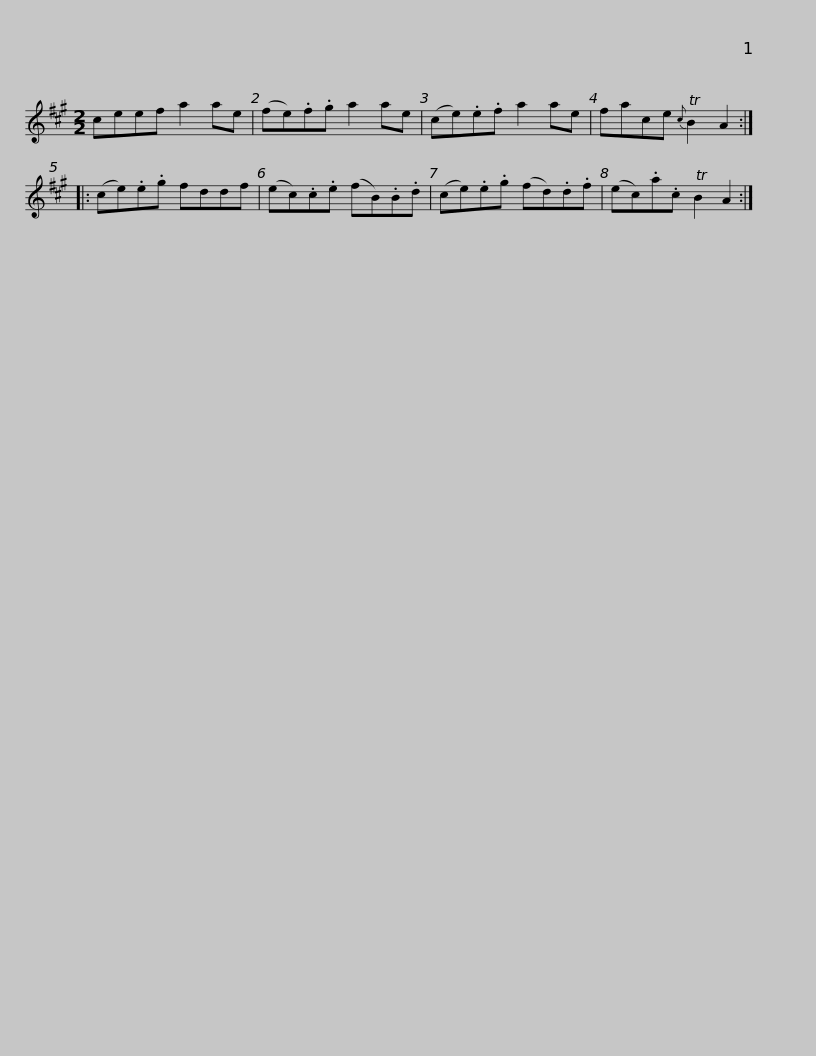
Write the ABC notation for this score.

X:1
L:1/8
M:2/2
I:linebreak $
K:A
V:1 treble
V:1
 ceef a2 ae | (fe).f.g a2 ae | (ce).e.f a2 ae | face{c} TB2 A2 :: (ce).e.g fddf |$ %5
 (ec).c.e (fB).B.d | (ce).e.g (fd).d.f | (ec).a.c TB2 A2 :| %8
